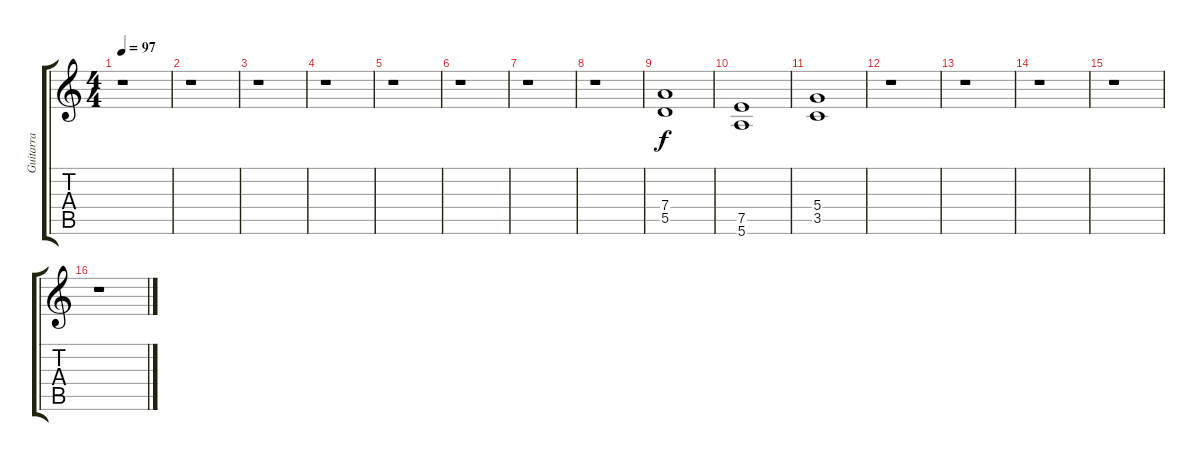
\track ("Guitarra" "Guitarra") {instrument distortionguitar}
\staff {score tabs}
\tuning (E4 B3 G3 D3 A2 E2) {hide}
\ts (4 4)
\tempo 97
\clef g2
\ks c
r.1{dy ff} |
r.1 |
r.1 |
r.1 |
r.1 |
r.1 |
r.1 |
r.1 |
(7.4 5.5).1{dy f} |
(7.5 5.6).1 |
(5.4 3.5).1 |
r.1 |
r.1 |
r.1 |
r.1 |
r.1
